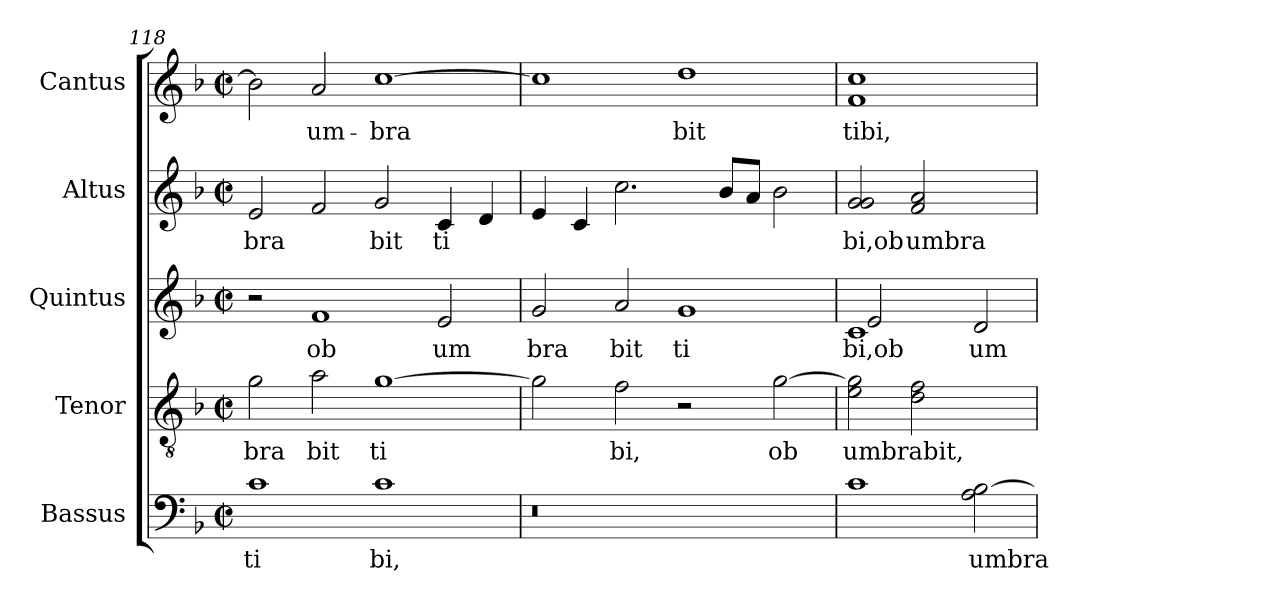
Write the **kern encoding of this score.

**kern	**text	**kern	**text	**kern	**text	**kern	**text	**kern	**text
*part5	*part5	*part4	*part4	*part3	*part3	*part2	*part2	*part1	*part1
*staff5	*staff5	*staff4	*staff4	*staff3	*staff3	*staff2	*staff2	*staff1	*staff1
*I"Bassus	*	*I"Tenor	*	*I"Quintus	*	*I"Altus	*	*I"Cantus	*
*clefF4	*	*clefGv2	*	*clefG2	*	*clefG2	*	*clefG2	*
*k[b-]	*	*k[b-]	*	*k[b-]	*	*k[b-]	*	*k[b-]	*
*F:	*	*F:	*	*F:	*	*F:	*	*F:	*
*M2/2	*	*M2/2	*	*M2/2	*	*M2/2	*	*M2/2	*
*met(c|)	*	*met(c|)	*	*met(c|)	*	*met(c|)	*	*met(c|)	*
=118	=118	=118	=118	=118	=118	=118	=118	=118	=118
!	!LO:LY:b:cj	!	!LO:LY:b:cj	!	!	!	!LO:LY:b	!	!LO:LY:b:cj
1c	ti	2g\	bra	2r	.	2e/	bra	2b-\]	--
!	!	!	!LO:LY:b:cj	!	!LO:LY:b	!	!LO:LY:b	!	!LO:LY:b:cj
.	.	2a\	bit	1f	ob	2f/	.	2a/	-um-
!	!LO:LY:b:cj	!	!LO:LY:b:cj	!	!	!	!LO:LY:b	!	!LO:LY:b:cj
1c	bi,	[>1g	ti	.	.	2g/	bit	[>1cc	-bra-
!	!	!	!	!	!LO:LY:b	!	!LO:LY:b	!	!
.	.	.	.	2e/	um	4c/	ti	.	.
!	!	!	!	!	!	!	!LO:LY:b	!	!
.	.	.	.	.	.	4d/	.	.	.
=119	=119	=119	=119	=119	=119	=119	=119	=119	=119
!	!	!	!LO:LY:b:cj	!	!LO:LY:b	!	!LO:LY:b	!	!LO:LY:b:cj
0r	.	2g\]	.	2g/	bra	4e/	.	1cc]	--
!	!	!	!	!	!	!	!LO:LY:b	!	!
.	.	.	.	.	.	4c/	.	.	.
!	!	!	!LO:LY:b:cj	!	!LO:LY:b	!	!LO:LY:b	!	!
.	.	2f\	bi,	2a/	bit	2.cc\	.	.	.
!	!	!	!	!	!LO:LY:b	!	!	!	!LO:LY:b:cj
.	.	2r	.	1g	ti	.	.	1dd	-bit
!	!	!	!	!	!	!	!LO:LY:b	!	!
.	.	.	.	.	.	8b-/L	.	.	.
!	!	!	!	!	!	!	!LO:LY:b	!	!
.	.	.	.	.	.	8a/J	.	.	.
!	!	!	!LO:LY:b:cj	!	!	!	!LO:LY:b	!	!
.	.	[>2g\	ob	.	.	2b-\	.	.	.
=120	=120	=120	=120	=120	=120	=120	=120	=120	=120
!	!	!	!LO:LY:b:cj	!	!LO:LY:b	!	!LO:LY:b	!	!LO:LY:b:cj
*	*	*	*	*^	*	*	*	*	*
1c	.	2g\] 2e\	umbrabit,	1c	2e/	bi,ob	2g/ 2g/	bi,ob	1cc 1f	tibi,-
!	!	!	!LO:LY:b:cj	!	!	!	!	!LO:LY:b	!	!
.	.	2f\ 2d\	.	.	1ryy	.	2a/ 2f/	umbra	.	.
!	!LO:LY:b:cj	!	!	!	!	!LO:LY:b	!	!	!	!
2A\ [>2B-\	umbra	2ryy	.	2d/	.	um	2ryy	.	2ryy	.
*	*	*	*	*v	*v	*	*	*	*	*
=	=	=	=	=	=	=	=	=	=
*-	*-	*-	*-	*-	*-	*-	*-	*-	*-
